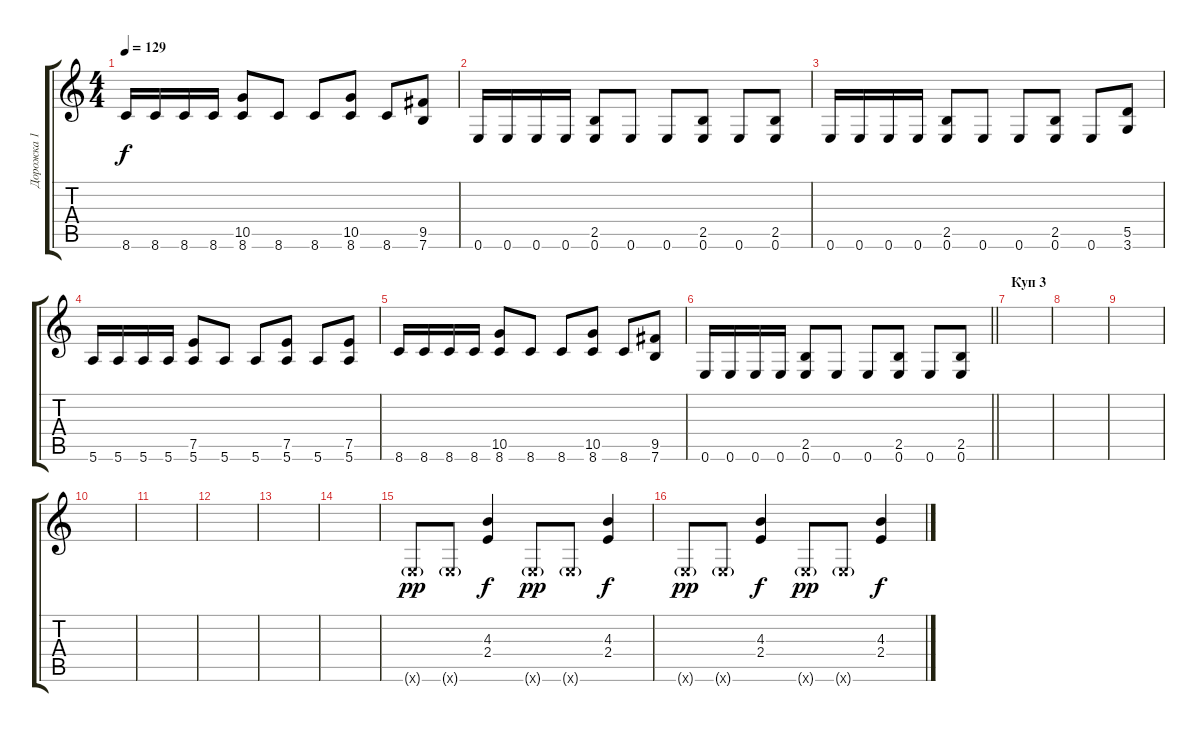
\track ("Дорожка 1" "Дорожка 1") {instrument distortionguitar}
\staff {score tabs}
\tuning (E4 B3 G3 D3 A2 E2) {hide}
\ts (4 4)
\tempo 129
\clef g2
\ks c
8.6.16{dy f} 8.6.16 8.6.16 8.6.16 (10.5 8.6).8 8.6.8 8.6.8 (10.5 8.6).8 8.6.8 (9.5 7.6).8 |
0.6.16 0.6.16 0.6.16 0.6.16 (2.5 0.6).8 0.6.8 0.6.8 (2.5 0.6).8 0.6.8 (2.5 0.6).8 |
0.6.16 0.6.16 0.6.16 0.6.16 (2.5 0.6).8 0.6.8 0.6.8 (2.5 0.6).8 0.6.8 (5.5 3.6).8 |
5.6.16 5.6.16 5.6.16 5.6.16 (7.5 5.6).8 5.6.8 5.6.8 (7.5 5.6).8 5.6.8 (7.5 5.6).8 |
8.6.16 8.6.16 8.6.16 8.6.16 (10.5 8.6).8 8.6.8 8.6.8 (10.5 8.6).8 8.6.8 (9.5 7.6).8 |
\barLineRight lightlight
0.6.16 0.6.16 0.6.16 0.6.16 (2.5 0.6).8 0.6.8 0.6.8 (2.5 0.6).8 0.6.8 (2.5 0.6).8 |
\section ("" "Куп 3")
|
|
|
|
|
|
|
|
0.6{g x}.8{dy pp} 0.6{g x}.8 (4.3 2.4).4{dy f} 0.6{g x}.8{dy pp} 0.6{g x}.8 (4.3 2.4).4{dy f} |
0.6{g x}.8{dy pp} 0.6{g x}.8 (4.3 2.4).4{dy f} 0.6{g x}.8{dy pp} 0.6{g x}.8 (4.3 2.4).4{dy f}
